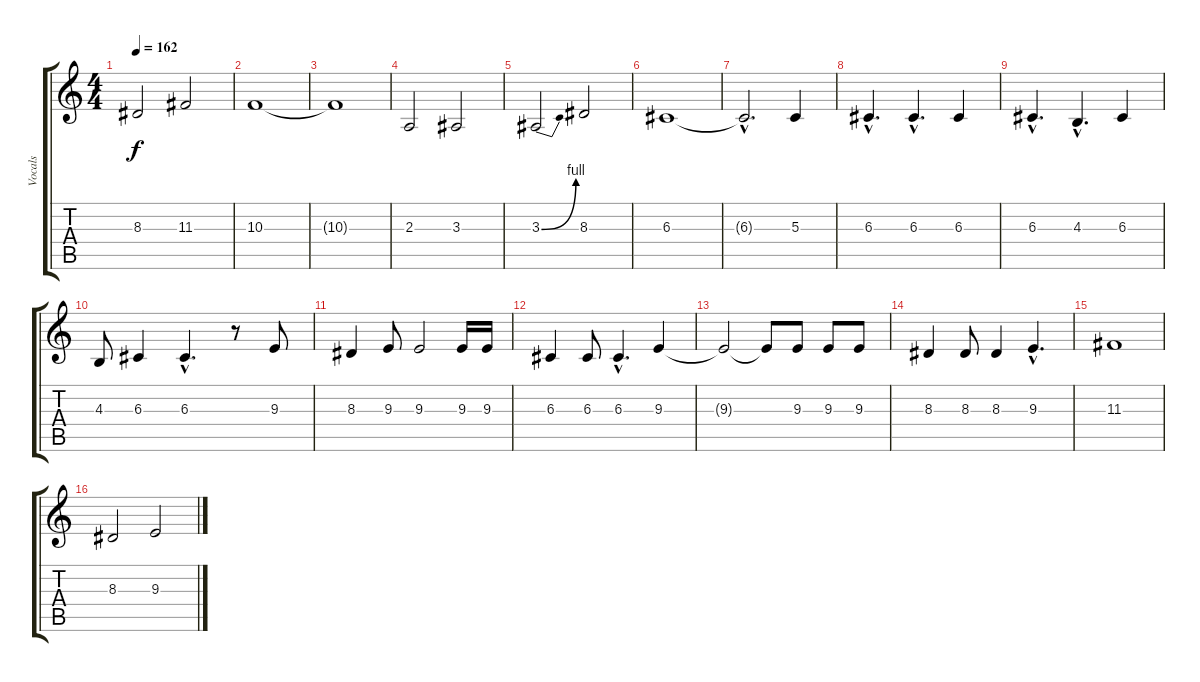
\track ("Vocals" "Vocals") {instrument lead2sawtooth}
\staff {score tabs}
\tuning (E4 B3 G3 D3 A2 E2) {hide}
\ts (4 4)
\tempo 162
\clef g2
\ks c
8.3.2{dy f} 11.3.2 |
\section ("" "")
10.3.1 |
10.3{t}.1 |
2.3.2 3.3.2 |
3.3{be (bend 0 0 60 4)}.2 8.3.2 |
\section ("" "")
6.3.1 |
6.3{hac t}.2{d} 5.3.4 |
6.3{hac}.4{d} 6.3{hac}.4{d} 6.3.4 |
6.3{hac}.4{d} 4.3{hac}.4{d} 6.3.4 |
4.3.8 6.3.4 6.3{hac}.4{d} r.8 9.3.8 |
8.3.4 9.3.8 9.3.2 9.3.16 9.3.16 |
6.3.4 6.3.8 6.3{hac}.4{d} 9.3.4 |
9.3{t}.2 9.3{t}.8 9.3.8 9.3.8 9.3.8 |
8.3.4 8.3.8 8.3.4 9.3{hac}.4{d} |
11.3.1 |
\section ("" "")
8.3.2 9.3.2
